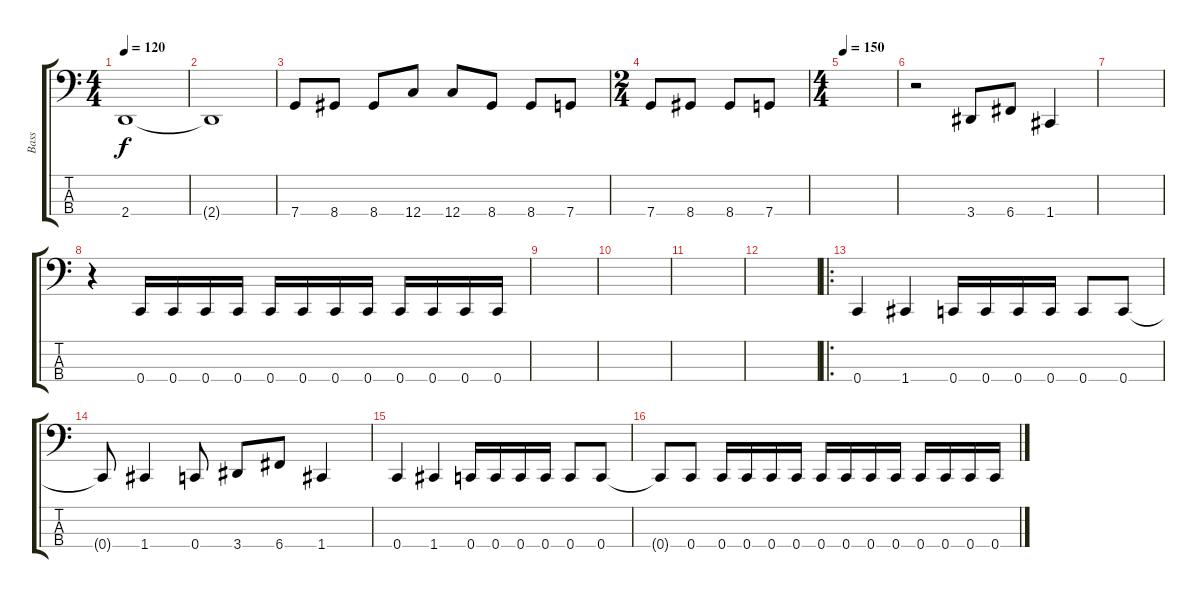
\track ("Bass" "Bass") {instrument electricbassfinger}
\staff {score tabs}
\tuning (Eb2 Bb1 F1 C1) {hide}
\ts (4 4)
\tempo 120
\clef f4
\ks c
2.4.1{dy f} |
2.4{t}.1 |
7.4.8 8.4.8 8.4.8 12.4.8 12.4.8 8.4.8 8.4.8 7.4.8 |
\ts (2 4)
7.4.8 8.4.8 8.4.8 7.4.8 |
\ts (4 4)
\tempo 150
|
r.2 3.4.8 6.4.8 1.4.4 |
|
r.4 0.4.16 0.4.16 0.4.16 0.4.16 0.4.16 0.4.16 0.4.16 0.4.16 0.4.16 0.4.16 0.4.16 0.4.16 |
|
|
|
|
\ro
0.4.4 1.4.4 0.4.16 0.4.16 0.4.16 0.4.16 0.4.8 0.4.8 |
0.4{t}.8 1.4.4 0.4.8 3.4.8 6.4.8 1.4.4 |
0.4.4 1.4.4 0.4.16 0.4.16 0.4.16 0.4.16 0.4.8 0.4.8 |
0.4{t}.8 0.4.8 0.4.16 0.4.16 0.4.16 0.4.16 0.4.16 0.4.16 0.4.16 0.4.16 0.4.16 0.4.16 0.4.16 0.4.16
